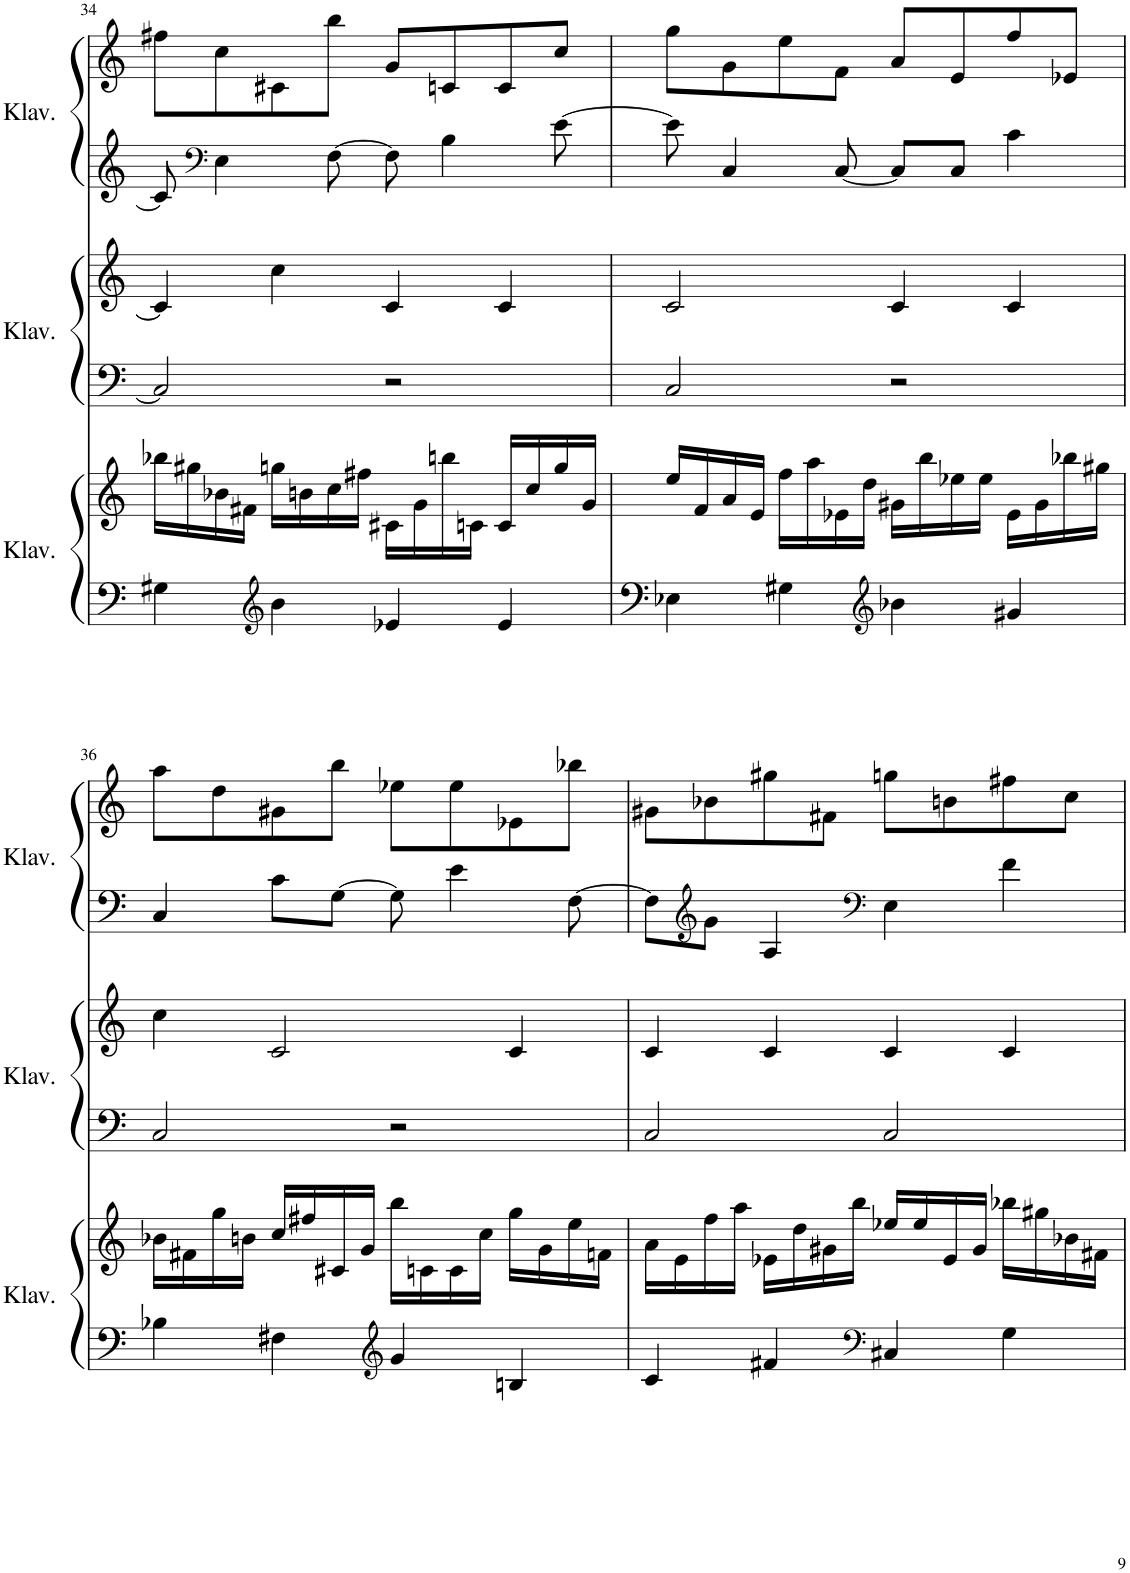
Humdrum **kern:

**kern	**kern	**kern	**kern	**kern	**kern
*part3	*part3	*part2	*part2	*part1	*part1
*staff6	*staff5	*staff4	*staff3	*staff2	*staff1
*I"Klavier	*	*I"Klavier	*	*I"Klavier	*
*I'Klav.	*	*I'Klav.	*	*I'Klav.	*
!!LO:PB:g=z
*clefF4	*clefG2	*clefF4	*clefG2	*clefG2	*clefG2
*k[]	*k[]	*k[]	*k[]	*k[]	*k[]
*M4/4	*M4/4	*M4/4	*M4/4	*M4/4	*M4/4
=34	=34	=34	=34	=34	=34
4G#X\	16bb-X\LL	2C/]	4c/]	8c/]	8ff#X\L
.	16gg#X\	.	.	.	.
*	*	*	*	*clefF4	*
.	16b-X\	.	.	4E\	8cc\
.	16f#X\JJ	.	.	.	.
*clefG2	*	*	*	*	*
4b\	16ggn\LL	.	4cc\	.	8c#X\
.	16bn\	.	.	.	.
.	16cc\	.	.	[8F\	8bb\J
.	16ff#X\JJ	.	.	.	.
4e-X/	16c#X\LL	2r	4c/	8F\]	8g/L
.	16g\	.	.	.	.
.	16bbn\	.	.	4B\	8cn/
.	16cn\JJ	.	.	.	.
4e-/	16c/LL	.	4c/	.	8c/
.	16cc/	.	.	.	.
.	16gg/	.	.	[8e\	8cc/J
.	16g/JJ	.	.	.	.
=35	=35	=35	=35	=35	=35
4E-X\	16ee/LL	2C/	2c/	8e\]	8gg\L
.	16f/	.	.	.	.
.	16a/	.	.	4C/	8g\
.	16e/JJ	.	.	.	.
4G#X\	16ff\LL	.	.	.	8ee\
.	16aa\	.	.	.	.
.	16e-X\	.	.	[8C/	8f\J
.	16dd\JJ	.	.	.	.
*clefG2	*	*	*	*	*
4b-X\	16g#X\LL	2r	4c/	8C/L]	8a/L
.	16bb\	.	.	.	.
.	16ee-X\	.	.	8C/J	8e/
.	16ee-\JJ	.	.	.	.
4g#X/	16e-\LL	.	4c/	4c\	8ff/
.	16g#\	.	.	.	.
.	16bb-X\	.	.	.	8e-X/J
.	16gg#X\JJ	.	.	.	.
!!LO:LB:g=z
=36	=36	=36	=36	=36	=36
4B-X\	16b-X\LL	2C/	4cc\	4C/	8aa\L
.	16f#X\	.	.	.	.
.	16gg\	.	.	.	8dd\
.	16bn\JJ	.	.	.	.
4F#X\	16cc/LL	.	2c/	8c\L	8g#X\
.	16ff#X/	.	.	.	.
.	16c#X/	.	.	[8G\J	8bb\J
.	16g/JJ	.	.	.	.
*clefG2	*	*	*	*	*
4g/	16bb\LL	2r	.	8G\]	8ee-X\L
.	16cn\	.	.	.	.
.	16c\	.	.	4e\	8ee-\
.	16cc\JJ	.	.	.	.
4Bn/	16gg\LL	.	4c/	.	8e-X\
.	16g\	.	.	.	.
.	16ee\	.	.	[8F\	8bb-X\J
.	16fn\JJ	.	.	.	.
=37	=37	=37	=37	=37	=37
4c/	16a\LL	2C/	4c/	8F\L]	8g#X\L
.	16e\	.	.	.	.
*	*	*	*	*clefG2	*
.	16ff\	.	.	8g\J	8b-X\
.	16aa\JJ	.	.	.	.
4f#X/	16e-X\LL	.	4c/	4A/	8gg#X\
.	16dd\	.	.	.	.
.	16g#X\	.	.	.	8f#X\J
.	16bb\JJ	.	.	.	.
*clefF4	*	*	*	*clefF4	*
4C#X/	16ee-X/LL	2C/	4c/	4E\	8ggn\L
.	16ee-/	.	.	.	.
.	16e-/	.	.	.	8bn\
.	16g#/JJ	.	.	.	.
4G\	16bb-X\LL	.	4c/	4f\	8ff#X\
.	16gg#X\	.	.	.	.
.	16b-X\	.	.	.	8cc\J
.	16f#X\JJ	.	.	.	.
=	=	=	=	=	=
*-	*-	*-	*-	*-	*-
